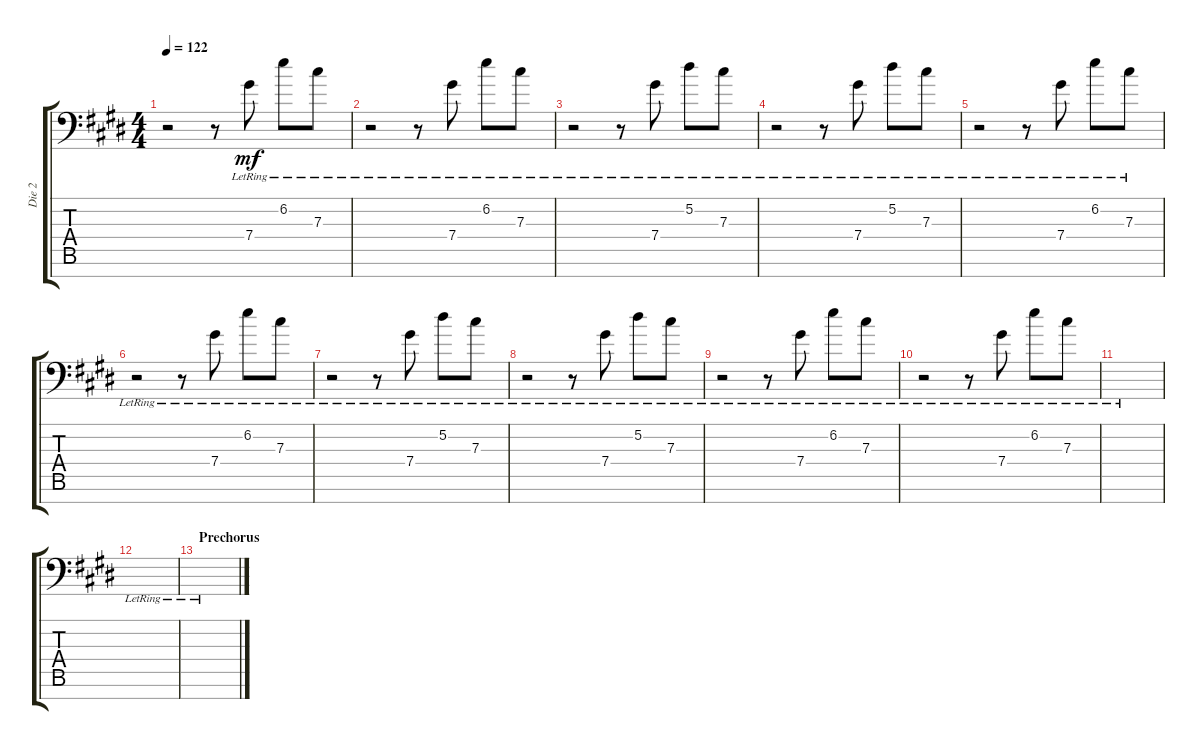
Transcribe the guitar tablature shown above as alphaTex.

\track ("Die 2" "Die 2") {instrument electricguitarclean}
\staff {score tabs}
\tuning (Eb4 Bb3 Gb3 Db3 Ab2 Eb2 Ab1) {hide}
\ts (4 4)
\tempo 122
\clef f4
\ks c#minor
r.2{dy mf} r.8 7.4{lr}.8 6.2{lr}.8 7.3{lr}.8 |
r.2 r.8 7.4{lr}.8 6.2{lr}.8 7.3{lr}.8 |
r.2 r.8 7.4{lr}.8 5.2{lr}.8 7.3{lr}.8 |
r.2 r.8 7.4{lr}.8 5.2{lr}.8 7.3{lr}.8 |
r.2 r.8 7.4{lr}.8 6.2{lr}.8 7.3{lr}.8 |
r.2 r.8 7.4{lr}.8 6.2{lr}.8 7.3{lr}.8 |
r.2 r.8 7.4{lr}.8 5.2{lr}.8 7.3{lr}.8 |
r.2 r.8 7.4{lr}.8 5.2{lr}.8 7.3{lr}.8 |
r.2 r.8 7.4{lr}.8 6.2{lr}.8 7.3{lr}.8 |
r.2 r.8 7.4{lr}.8 6.2{lr}.8 7.3{lr}.8 |
|
|
\section ("" "Prechorus")
